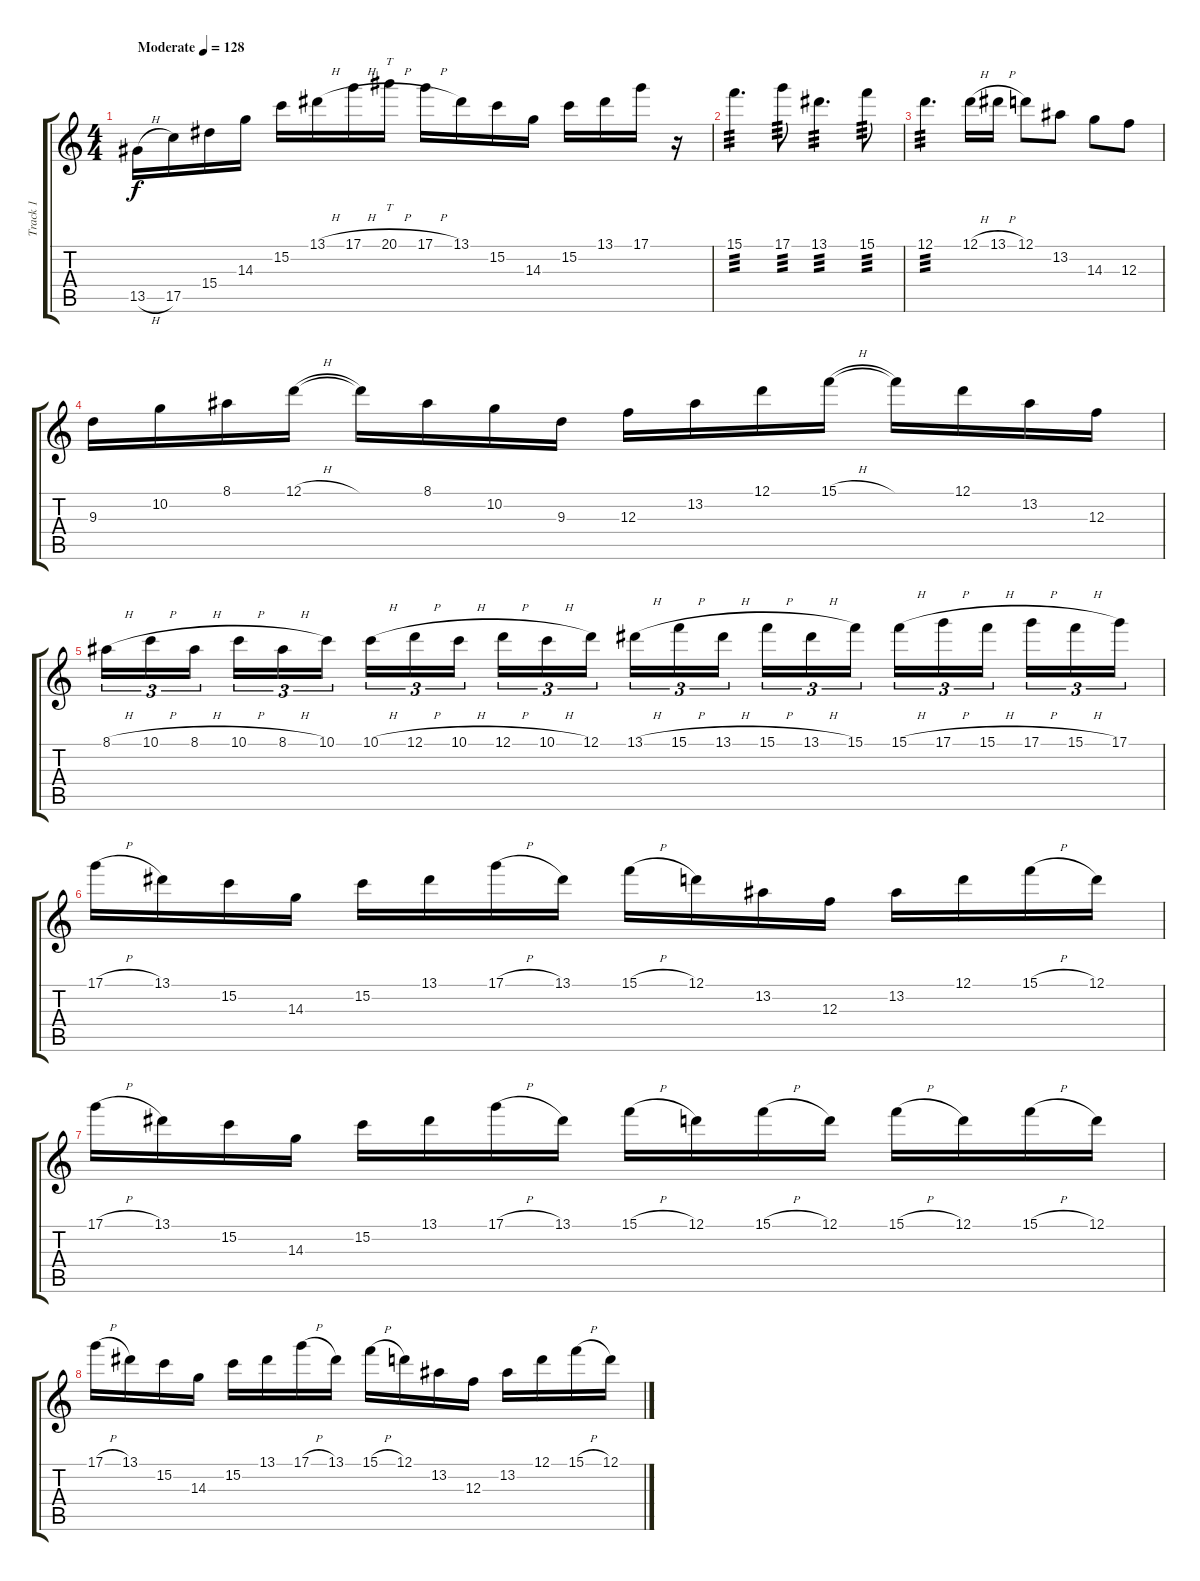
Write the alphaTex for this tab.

\track ("Track 1" "Track 1") {instrument distortionguitar}
\staff {score tabs}
\tuning (D4 A3 F3 C3 G2 C2) {hide}
\ts (4 4)
\tempo (128 "Moderate")
\clef g2
\ks c
13.5{h}.16{dy f instrument distortionguitar} 17.5.16 15.4.16 14.3.16 15.2.16 13.1{h}.16 17.1{h}.16 20.1{h}.16{tt} 17.1{h}.16 13.1.16 15.2.16 14.3.16 15.2.16 13.1.16 17.1.16 r.16 |
15.1.4{d tp 3} 17.1.8{tp 3} 13.1.4{d tp 3} 15.1.8{tp 3} |
12.1.4{d tp 3} 12.1{h}.16 13.1{h}.16 12.1.8 13.2.8 14.3.8 12.3.8 |
9.3.16 10.2.16 8.1.16 12.1{h}.16 12.1{t}.16 8.1.16 10.2.16 9.3.16 12.3.16 13.2.16 12.1.16 15.1{h}.16 15.1{t}.16 12.1.16 13.2.16 12.3.16 |
8.1{h}.16{tu (3 2)} 10.1{h}.16{tu (3 2)} 8.1{h}.16{tu (3 2) beam splitsecondary} 10.1{h}.16{tu (3 2)} 8.1{h}.16{tu (3 2)} 10.1.16{tu (3 2)} 10.1{h}.16{tu (3 2)} 12.1{h}.16{tu (3 2)} 10.1{h}.16{tu (3 2) beam splitsecondary} 12.1{h}.16{tu (3 2)} 10.1{h}.16{tu (3 2)} 12.1.16{tu (3 2)} 13.1{h}.16{tu (3 2)} 15.1{h}.16{tu (3 2)} 13.1{h}.16{tu (3 2) beam splitsecondary} 15.1{h}.16{tu (3 2)} 13.1{h}.16{tu (3 2)} 15.1.16{tu (3 2)} 15.1{h}.16{tu (3 2)} 17.1{h}.16{tu (3 2)} 15.1{h}.16{tu (3 2) beam splitsecondary} 17.1{h}.16{tu (3 2)} 15.1{h}.16{tu (3 2)} 17.1.16{tu (3 2)} |
17.1{h}.16 13.1.16 15.2.16 14.3.16 15.2.16 13.1.16 17.1{h}.16 13.1.16 15.1{h}.16 12.1.16 13.2.16 12.3.16 13.2.16 12.1.16 15.1{h}.16 12.1.16 |
17.1{h}.16 13.1.16 15.2.16 14.3.16 15.2.16 13.1.16 17.1{h}.16 13.1.16 15.1{h}.16 12.1.16 15.1{h}.16 12.1.16 15.1{h}.16 12.1.16 15.1{h}.16 12.1.16 |
17.1{h}.16 13.1.16 15.2.16 14.3.16 15.2.16 13.1.16 17.1{h}.16 13.1.16 15.1{h}.16 12.1.16 13.2.16 12.3.16 13.2.16 12.1.16 15.1{h}.16 12.1.16
